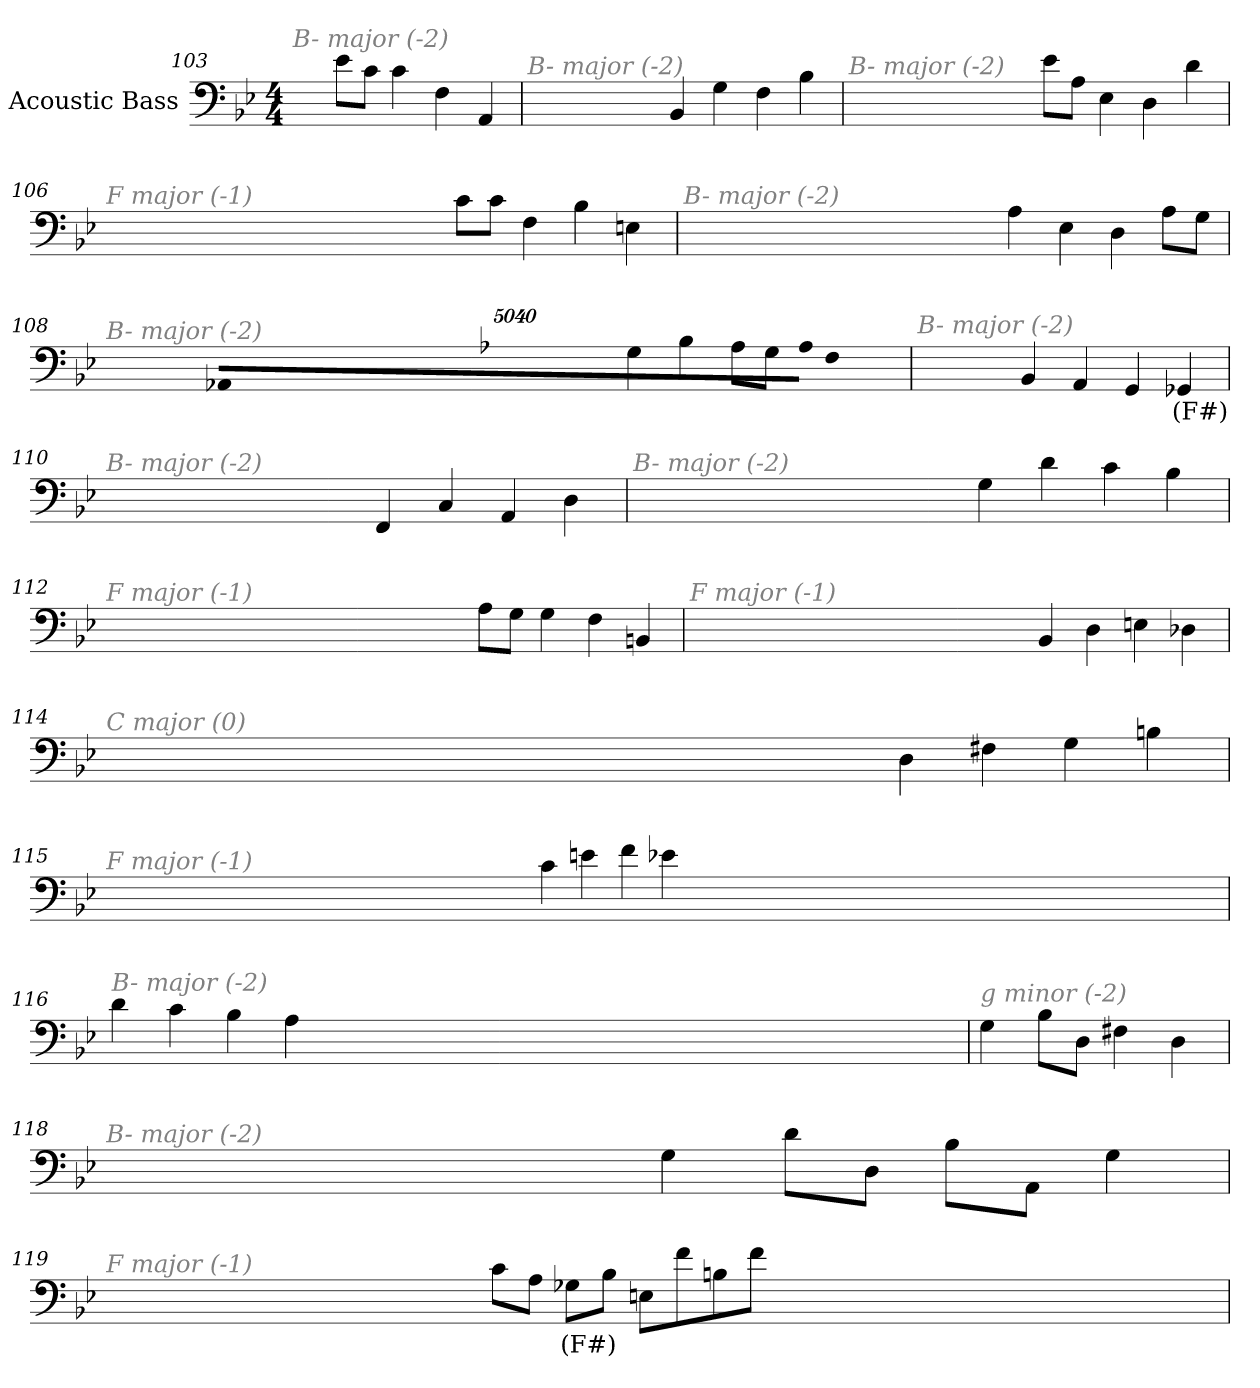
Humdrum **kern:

**kern	**text
*part1	*part1
*staff1	*staff1
*I"Acoustic Bass	*
*clefF4	*
*ITrd7c12	*
*k[b-e-]	*
*B-:	*
*M4/4	*
=103	=103
!LO:TX:i:color=#808080:t=B- major (-2)	!
8E-L	.
8CJ	.
4C	.
4FF	.
4AAA	.
=104	=104
!LO:TX:i:color=#808080:t=B- major (-2)	!
4BBB-	.
4GG	.
4FF	.
4BB-	.
=105	=105
!LO:TX:i:color=#808080:t=B- major (-2)	!
8E-L	.
8AAJ	.
4EE-	.
4DD	.
4D	.
=106	=106
!LO:TX:i:color=#808080:t=F major (-1)	!
8CL	.
8CJ	.
4FF	.
4BB-	.
4EEn	.
=107	=107
!LO:TX:i:color=#808080:t=B- major (-2)	!
4AA	.
4EE-	.
4DD	.
8AAL	.
8GGJ	.
=108	=108
!LO:TX:i:color=#808080:t=B- major (-2)	!
4GG	.
4BB-	.
8AAL	.
8GGJ	.
!LO:N:vis=8	!
40320%3347AA-XL	.
!LO:N:vis=8	!
40320%3347FF	.
!LO:N:vis=8	!
40320%3347AAA-XJ	.
=109	=109
!LO:TX:i:color=#808080:t=B- major (-2)	!
4BBB-	.
4AAA	.
4GGG	.
4GGG-Xi	(F#)
=110	=110
!LO:TX:i:color=#808080:t=B- major (-2)	!
4FFF	.
4CC	.
4AAA	.
4DD	.
=111	=111
!LO:TX:i:color=#808080:t=B- major (-2)	!
4GG	.
4D	.
4C	.
4BB-	.
=112	=112
!LO:TX:i:color=#808080:t=F major (-1)	!
8AAL	.
8GGJ	.
4GG	.
4FF	.
4BBBn	.
=113	=113
!LO:TX:i:color=#808080:t=F major (-1)	!
4BBB-	.
4DD	.
4EEn	.
4DD-X	.
=114	=114
!LO:TX:i:color=#808080:t=C major (0)	!
4DD	.
4FF#X	.
4GG	.
4BBn	.
=115	=115
!LO:TX:i:color=#808080:t=F major (-1)	!
4C	.
4En	.
4F	.
4E-X	.
=116	=116
!LO:TX:i:color=#808080:t=B- major (-2)	!
4D	.
4C	.
4BB-	.
4AA	.
=117	=117
!LO:TX:i:color=#808080:t=g minor (-2)	!
4GG	.
8BB-L	.
8DDJ	.
4FF#X	.
4DD	.
=118	=118
!LO:TX:i:color=#808080:t=B- major (-2)	!
4GG	.
8DL	.
8DDJ	.
8BB-L	.
8AAAJ	.
4GG	.
=119	=119
!LO:TX:i:color=#808080:t=F major (-1)	!
8CL	.
8AAJ	.
8GG-XiL	(F#)
8BB-J	.
8EEnL	.
8F	.
8BBn	.
8FJ	.
=	=
*-	*-
